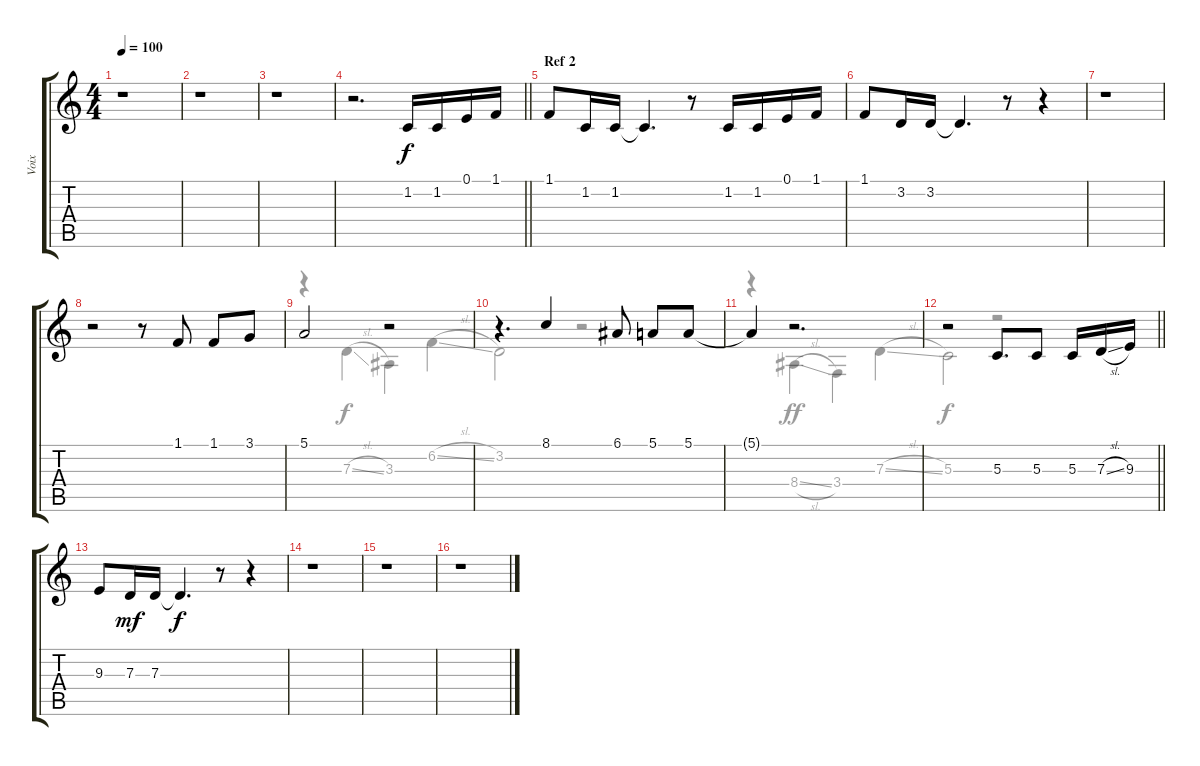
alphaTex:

\track ("Voix" "Voix") {instrument clarinet}
\staff {score tabs}
\tuning (E4 B3 G3 D3 A2 E2) {hide}
\voice
\ts (4 4)
\tempo 100
\clef g2
\ks c
r.1{dy f} |
r.1 |
r.1 |
\barLineRight lightlight
r.2{d} 1.2.16 1.2.16 0.1.16 1.1.16 |
\section ("" "Ref 2")
1.1.8 1.2.16 1.2.16 1.2{t}.4{d} r.8 1.2.16 1.2.16 0.1.16 1.1.16 |
1.1.8 3.2.16 3.2.16 3.2{t}.4{d} r.8 r.4 |
r.1 |
r.2 r.8 1.1.8 1.1.8 3.1.8 |
5.1.2 r.2 |
r.4{d} 8.1.4 6.1.8 5.1.8 5.1.8 |
5.1{t}.4 r.2{d} |
\barLineRight lightlight
r.2 5.3.8{d} 5.3.8 5.3.16 7.3{sl}.16 9.3.16 |
9.3.8 7.3.16{dy mf} 7.3.16 7.3{t}.4{d dy f} r.8 r.4 |
r.1 |
r.1 |
r.1
\voice
\clef g2
\ottava regular
\simile none
\ks c
|
|
|
\barLineRight lightlight
|
|
|
|
|
r.4 7.3{sl}.4 3.3.4 6.2{sl}.4 |
3.2.2 r.2 |
r.4 8.4{sl}.4{dy ff} 3.4.4 7.3{sl}.4 |
\barLineRight lightlight
5.3.2{dy f} r.2 |
|
|
|
